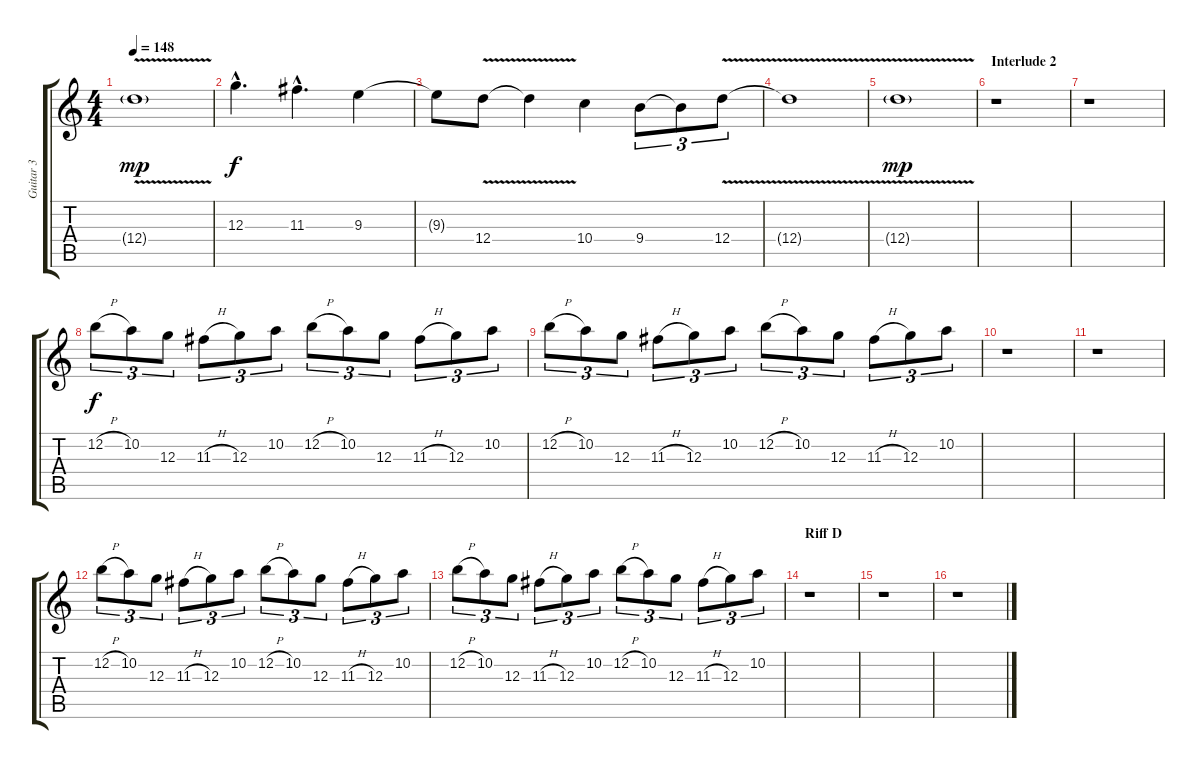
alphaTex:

\track ("Guitar 3" "Guitar 3") {instrument distortionguitar}
\staff {score tabs}
\tuning (E4 B3 G3 D3 A2 E2) {hide}
\ts (4 4)
\tempo 148
\clef g2
\ks c
12.4{v g}.1{dy mp} |
12.3{hac}.4{d dy f} 11.3{hac}.4{d} 9.3.4 |
9.3{t}.8 12.4{v}.8 12.4{t}.4 10.4.4 9.4.8{tu (3 2)} 9.4{t}.8{tu (3 2)} 12.4{v}.8{tu (3 2)} |
12.4{t}.1 |
12.4{v g}.1{dy mp} |
\section ("" "Interlude 2")
r.1 |
r.1 |
12.2{h}.8{tu (3 2) dy f} 10.2.8{tu (3 2)} 12.3.8{tu (3 2)} 11.3{h}.8{tu (3 2)} 12.3.8{tu (3 2)} 10.2.8{tu (3 2)} 12.2{h}.8{tu (3 2)} 10.2.8{tu (3 2)} 12.3.8{tu (3 2)} 11.3{h}.8{tu (3 2)} 12.3.8{tu (3 2)} 10.2.8{tu (3 2)} |
12.2{h}.8{tu (3 2)} 10.2.8{tu (3 2)} 12.3.8{tu (3 2)} 11.3{h}.8{tu (3 2)} 12.3.8{tu (3 2)} 10.2.8{tu (3 2)} 12.2{h}.8{tu (3 2)} 10.2.8{tu (3 2)} 12.3.8{tu (3 2)} 11.3{h}.8{tu (3 2)} 12.3.8{tu (3 2)} 10.2.8{tu (3 2)} |
r.1 |
r.1 |
12.2{h}.8{tu (3 2)} 10.2.8{tu (3 2)} 12.3.8{tu (3 2)} 11.3{h}.8{tu (3 2)} 12.3.8{tu (3 2)} 10.2.8{tu (3 2)} 12.2{h}.8{tu (3 2)} 10.2.8{tu (3 2)} 12.3.8{tu (3 2)} 11.3{h}.8{tu (3 2)} 12.3.8{tu (3 2)} 10.2.8{tu (3 2)} |
12.2{h}.8{tu (3 2)} 10.2.8{tu (3 2)} 12.3.8{tu (3 2)} 11.3{h}.8{tu (3 2)} 12.3.8{tu (3 2)} 10.2.8{tu (3 2)} 12.2{h}.8{tu (3 2)} 10.2.8{tu (3 2)} 12.3.8{tu (3 2)} 11.3{h}.8{tu (3 2)} 12.3.8{tu (3 2)} 10.2.8{tu (3 2)} |
\section ("" "Riff D")
r.1 |
r.1 |
r.1
